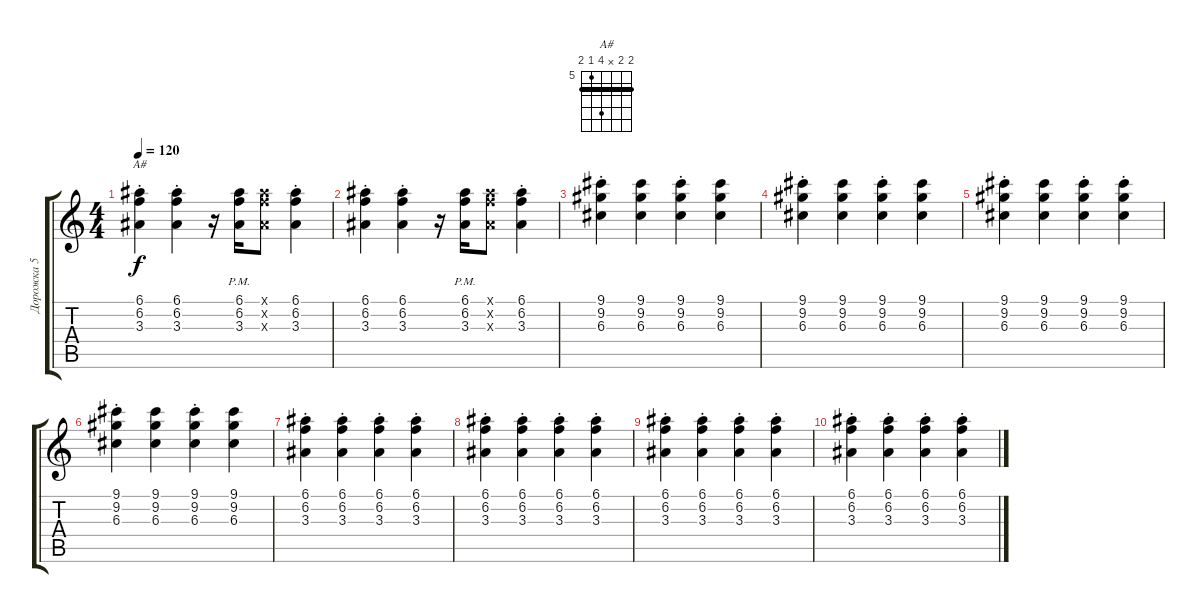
\track ("Дорожка 5" "Дорожка 5") {instrument electricguitarclean}
\staff {score tabs}
\tuning (E4 B3 G3 D3 A2 E2) {hide}
\chord ("A#" 6 6 x 8 5 6) {firstfret 5 barre 6}
\ts (4 4)
\tempo 120
\clef g2
\ks c
(6.1{st} 6.2{st} 3.3{st}).4{ch "A#" dy f} (6.1{st} 6.2{st} 3.3{st}).4 r.16 (6.1{pm} 6.2{pm} 3.3).16 (6.1{x} 6.2{x} 3.3{x}).8 (6.1{st} 6.2{st} 3.3{st}).4 |
(6.1{st} 6.2{st} 3.3{st}).4 (6.1{st} 6.2{st} 3.3{st}).4 r.16 (6.1{pm} 6.2{pm} 3.3).16 (6.1{x} 6.2{x} 3.3{x}).8 (6.1{st} 6.2{st} 3.3{st}).4 |
(9.1{st} 9.2{st} 6.3{st}).4 (9.1 9.2 6.3).4 (9.1{st} 9.2{st} 6.3{st}).4 (9.1 9.2 6.3).4 |
(9.1{st} 9.2{st} 6.3{st}).4 (9.1 9.2 6.3).4 (9.1{st} 9.2{st} 6.3{st}).4 (9.1 9.2 6.3).4 |
(9.1{st} 9.2{st} 6.3{st}).4 (9.1 9.2 6.3).4 (9.1{st} 9.2{st} 6.3{st}).4 (9.1{st} 9.2{st} 6.3{st}).4 |
(9.1{st} 9.2{st} 6.3{st}).4 (9.1 9.2 6.3).4 (9.1{st} 9.2{st} 6.3{st}).4 (9.1 9.2 6.3).4 |
(6.1{st} 6.2{st} 3.3{st}).4 (6.1{st} 6.2{st} 3.3{st}).4 (6.1{st} 6.2{st} 3.3{st}).4 (6.1{st} 6.2{st} 3.3{st}).4 |
(6.1{st} 6.2{st} 3.3{st}).4 (6.1{st} 6.2{st} 3.3{st}).4 (6.1{st} 6.2{st} 3.3{st}).4 (6.1{st} 6.2{st} 3.3{st}).4 |
(6.1{st} 6.2{st} 3.3{st}).4 (6.1{st} 6.2{st} 3.3{st}).4 (6.1{st} 6.2{st} 3.3{st}).4 (6.1{st} 6.2{st} 3.3{st}).4 |
(6.1{st} 6.2{st} 3.3{st}).4 (6.1{st} 6.2{st} 3.3{st}).4 (6.1{st} 6.2{st} 3.3{st}).4 (6.1{st} 6.2{st} 3.3{st}).4
